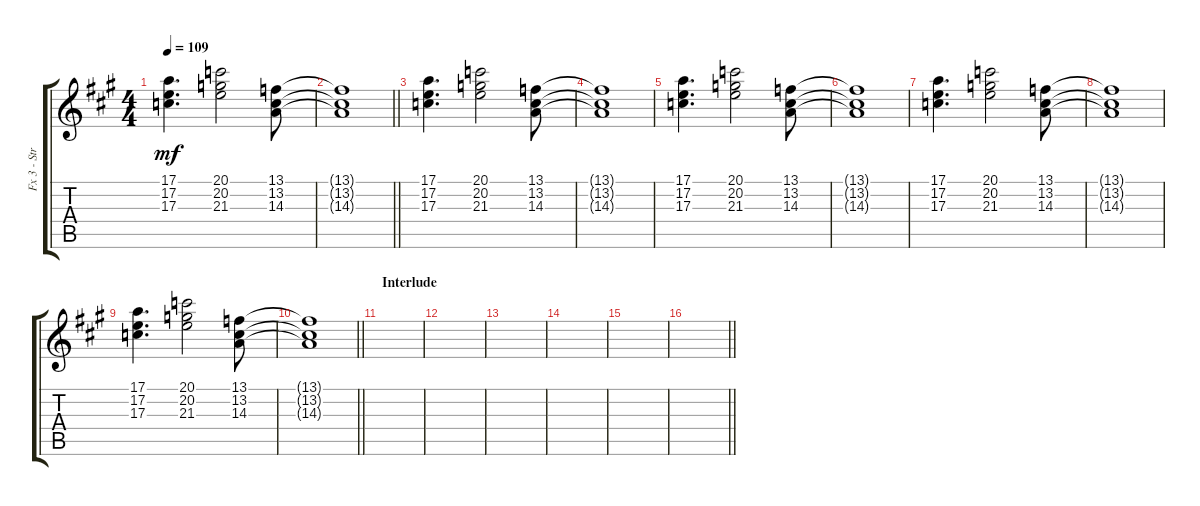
\track ("Fx 3 - Strings" "Fx 3 - Str") {instrument stringensemble1}
\staff {score tabs}
\tuning (E4 B3 G3 D3 A2 E2) {hide}
\ts (4 4)
\tempo 109
\clef g2
\ks f#minor
(17.1 17.2 17.3).4{d dy mf} (20.1 20.2 21.3).2 (13.1 13.2 14.3).8 |
\barLineRight lightlight
(13.1{t} 13.2{t} 14.3{t}).1 |
\section ("" "")
(17.1 17.2 17.3).4{d} (20.1 20.2 21.3).2 (13.1 13.2 14.3).8 |
(13.1{t} 13.2{t} 14.3{t}).1 |
(17.1 17.2 17.3).4{d} (20.1 20.2 21.3).2 (13.1 13.2 14.3).8 |
(13.1{t} 13.2{t} 14.3{t}).1 |
(17.1 17.2 17.3).4{d} (20.1 20.2 21.3).2 (13.1 13.2 14.3).8 |
(13.1{t} 13.2{t} 14.3{t}).1 |
(17.1 17.2 17.3).4{d} (20.1 20.2 21.3).2 (13.1 13.2 14.3).8 |
\barLineRight lightlight
(13.1{t} 13.2{t} 14.3{t}).1 |
\section ("" "Interlude")
|
|
|
|
|
\barLineRight lightlight
